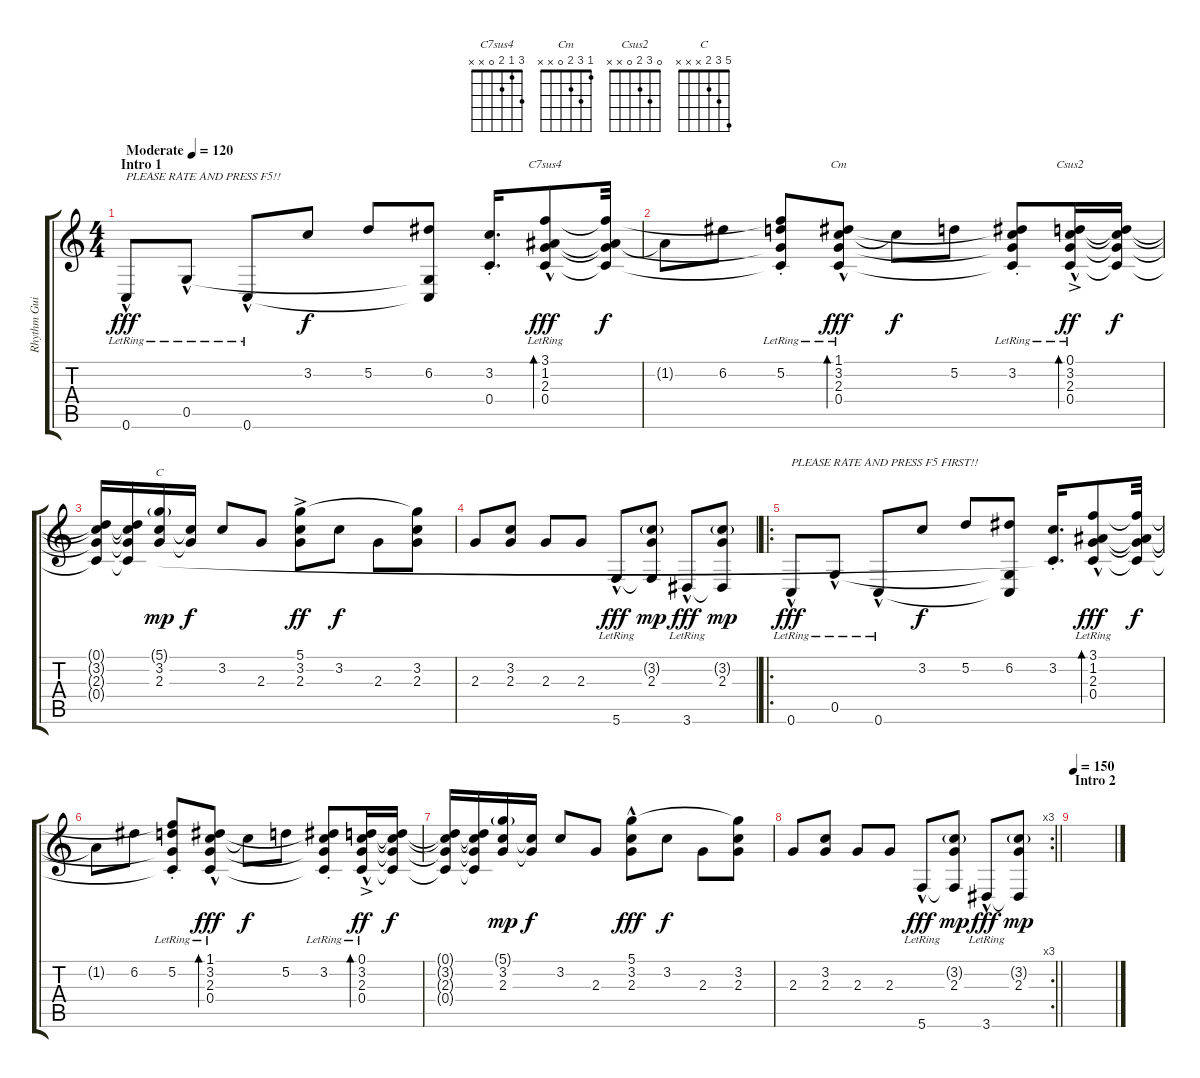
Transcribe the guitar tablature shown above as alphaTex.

\track ("Rhythm Guitar 1" "Rhythm Gui") {instrument acousticguitarsteel}
\staff {score tabs}
\tuning (D4 A3 F3 C3 G2 C2) {hide}
\chord ("C7sus4" 3 1 2 0 x x)
\chord ("Cm" 1 3 2 0 x x)
\chord ("Csus2" 0 3 2 0 x x)
\chord ("C" 5 3 2 x x x)
\ts (4 4)
\section ("" "Intro 1")
\tempo (120 "Moderate")
\clef g2
\ks c
0.6{hac lr}.8{txt "PLEASE RATE AND PRESS F5!!" dy fff volume 2 instrument acousticguitarsteel} 0.5{hac lr}.8 0.6{hac lr}.8 3.2.8{dy f volume 2} 5.2.8 (6.2 0.5{t} 0.6{t}).8 (3.2{st} 0.4).16{d} (3.1{hac lr} 1.2{hac lr} 2.3{lr} 0.4{lr}).8{bd 30 ch "C7sus4" dy fff volume 4} (3.1{t} 1.2{t} 2.3{t} 0.4{t}).32{dy f} |
1.2{t}.8 6.2.8 (3.1{t} 5.2{st lr} 2.3{t} 0.4{t}).8 (1.1{hac lr} 3.2{hac lr} 2.3{hac lr} 0.4{lr}).8{bd 30 ch "Cm" dy fff volume 6} 3.2{t}.8{dy f} 5.2.8 (1.1{t} 3.2{st lr} 2.3{t} 0.4{t}).8 (0.1{hac lr} 3.2{ac lr} 2.3{lr} 0.4{lr}).16{bd 30 ch "Csus2" dy ff volume 8} (0.1{t} 3.2{t} 2.3{t} 0.4{t}).16{dy f} |
(0.1{t} 3.2{t} 2.3{t} 0.4{t}).16 (0.1{t} 3.2{t} 2.3{t} 0.4{t}).16 (5.1{g} 3.2 2.3).16{ch "C" dy mp} (3.2{t} 2.3{t}).16{dy f} 3.2.8{volume 10} 2.3.8 (5.1{ac} 3.2 2.3).8{dy ff} 3.2.8{dy f} 2.3.8 (5.1{t} 3.2 2.3).8{volume 12} |
2.3.8 (3.2 2.3).8{volume 14} 2.3.8 2.3.8 5.6{hac lr}.8{dy fff} (3.2{g} 2.3 5.6{t}).8{dy mp} 3.6{hac lr}.8{dy fff} (3.2{g} 2.3 3.6{t}).8{dy mp volume 16} |
\ro
0.6{hac lr}.8{txt "PLEASE RATE AND PRESS F5 FIRST!!" dy fff} 0.5{hac lr}.8 0.6{hac lr}.8 3.2.8{dy f} 5.2.8 (6.2 0.5{t} 0.6{t}).8 (3.2{st} 0.4{t}).16{d} (3.1{hac lr} 1.2{hac lr} 2.3{lr} 0.4{lr}).8{bd 30 dy fff} (3.1{t} 1.2{t} 2.3{t} 0.4{t}).32{dy f} |
1.2{t}.8 6.2.8 (3.1{t} 5.2{st lr} 2.3{t} 0.4{t}).8 (1.1{hac lr} 3.2{hac lr} 2.3{hac lr} 0.4{lr}).8{bd 30 dy fff} 3.2{t}.8{dy f} 5.2.8 (1.1{t} 3.2{st lr} 2.3{t} 0.4{t}).8 (0.1{hac lr} 3.2{ac lr} 2.3{lr} 0.4{lr}).16{bd 30 dy ff} (0.1{t} 3.2{t} 2.3{t} 0.4{t}).16{dy f} |
(0.1{t} 3.2{t} 2.3{t} 0.4{t}).16 (0.1{t} 3.2{t} 2.3{t} 0.4{t}).16 (5.1{g} 3.2 2.3).16{dy mp} (3.2{t} 2.3{t}).16{dy f} 3.2.8 2.3.8 (5.1{hac} 3.2 2.3).8{dy fff} 3.2.8{dy f} 2.3.8 (5.1{t} 3.2 2.3).8 |
\rc 3
\barLineRight lightlight
2.3.8 (3.2 2.3).8 2.3.8 2.3.8 5.6{hac lr}.8{dy fff} (3.2{g} 2.3 5.6{t}).8{dy mp} 3.6{hac lr}.8{dy fff} (3.2{g} 2.3 3.6{t}).8{dy mp} |
\section ("" "Intro 2")
\tempo 150
